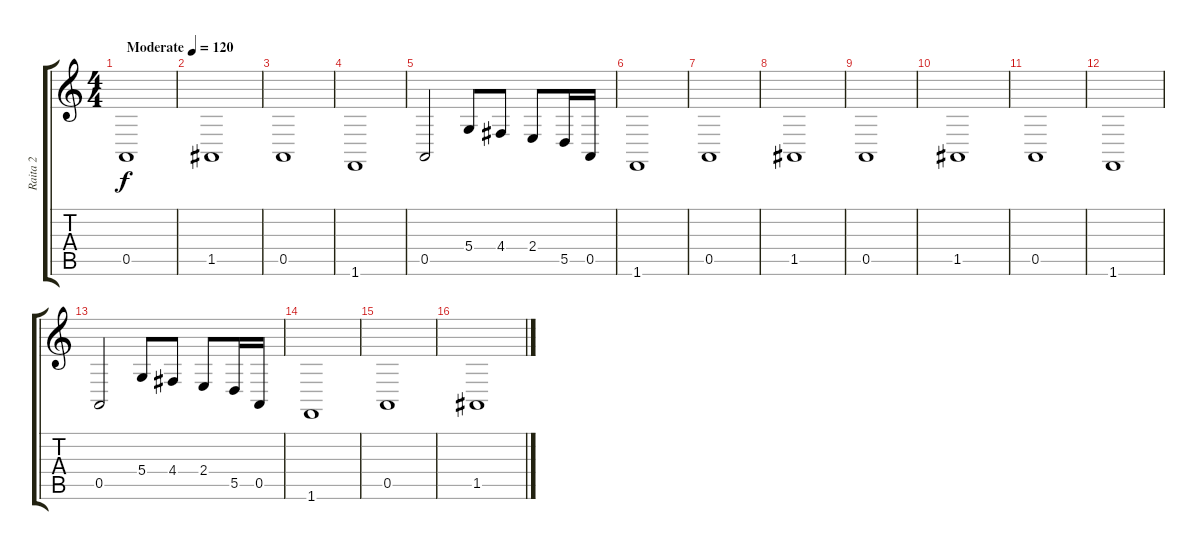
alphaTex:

\track ("Raita 2" "Raita 2") {instrument frenchhorn}
\staff {score tabs}
\tuning (E4 B3 G3 D3 A2 E2) {hide}
\ts (4 4)
\tempo (120 "Moderate")
\tempo 90
\tempo (120 "Moderate")
\clef g2
\ks c
0.5.1{dy f volume 11 instrument violin} |
1.5.1 |
0.5.1 |
1.6.1 |
0.5.2 5.4.8 4.4.8 2.4.8 5.5.16 0.5.16 |
1.6.1 |
0.5.1 |
1.5.1 |
0.5.1{volume 11 instrument violin} |
1.5.1 |
0.5.1 |
1.6.1 |
0.5.2 5.4.8 4.4.8 2.4.8 5.5.16 0.5.16 |
1.6.1 |
0.5.1 |
1.5.1
